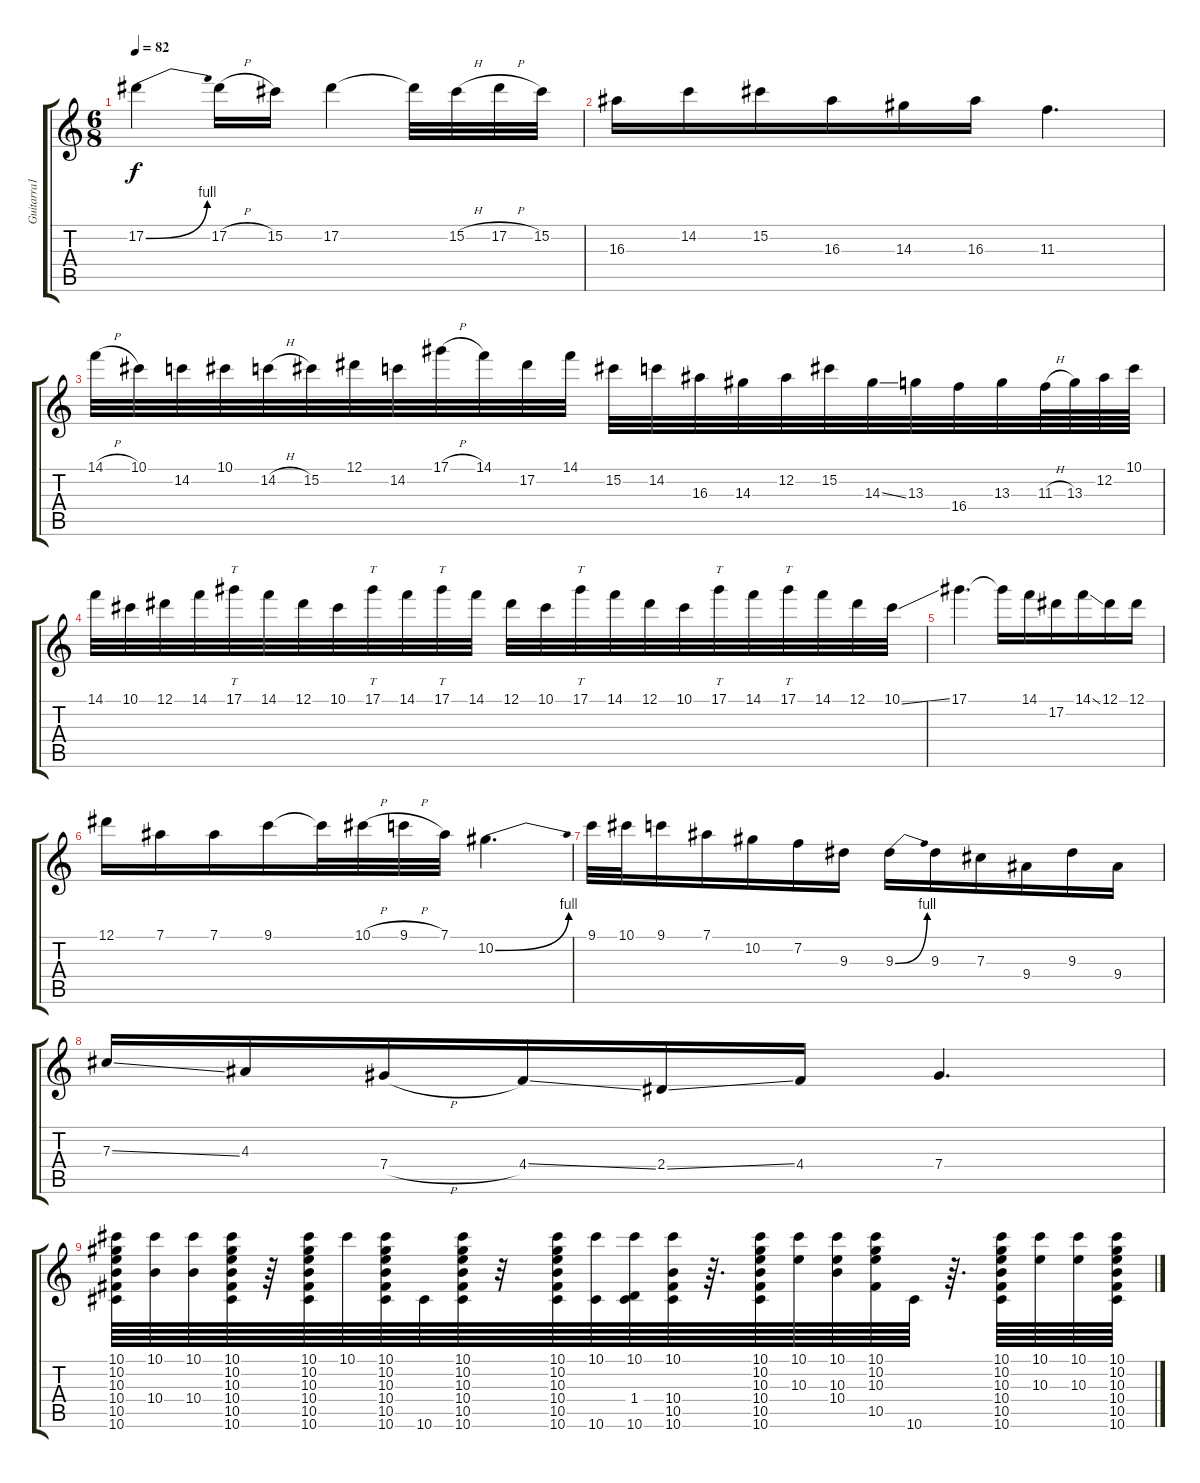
\track ("Guitarra1" "Guitarra1") {instrument distortionguitar}
\staff {score tabs}
\tuning (Eb4 Bb3 Gb3 Db3 Ab2 Eb2) {hide}
\ts (6 8)
\tempo 82
\clef g2
\ks c
17.2{be (bend 0 0 60 4)}.4{dy f} 17.2{h}.16 15.2.16 17.2.4 17.2{t}.32 15.2{h}.32 17.2{h}.32 15.2.32 |
16.3.16{volume 7} 14.2.16 15.2.16 16.3.16 14.3.16 16.3.16 11.3.4{d} |
14.1{h}.32 10.1.32 14.2.32 10.1.32 14.2{h}.32 15.2.32 12.1.32 14.2.32 17.1{h}.32 14.1.32 17.2.32 14.1.32 15.2.32 14.2.32 16.3.32 14.3.32 12.2.32 15.2.32 14.3{ss}.32 13.3.32 16.4.32 13.3.32 11.3{h}.64 13.3.64 12.2.64 10.1.64 |
14.1.32 10.1.32 12.1.32 14.1.32 17.1.32{tt} 14.1.32 12.1.32 10.1.32 17.1.32{tt} 14.1.32 17.1.32{tt} 14.1.32 12.1.32 10.1.32 17.1.32{tt} 14.1.32 12.1.32 10.1.32 17.1.32{tt} 14.1.32 17.1.32{tt} 14.1.32 12.1.32 10.1{ss}.32 |
17.1.4{d} 17.1{t}.16 14.1.16 17.2.16 14.1{ss}.16 12.1.16 12.1.16 |
12.1.16 7.1.16 7.1.16 9.1.16 9.1{t}.32 10.1{h}.32 9.1{h}.32 7.1.32 10.2{be (bend 0 0 60 4)}.4{d} |
9.1.32{volume 0} 10.1.32 9.1.16 7.1.16 10.2.16 7.2.16 9.3.16 9.3{be (bend 0 0 60 4)}.16 9.3.16 7.3.16 9.4.16 9.3.16 9.4.16 |
7.3{ss}.16 4.3.16 7.4{h}.16 4.4{ss}.16 2.4{ss}.16 4.4.16 7.4.4{d} |
(10.1 10.2 10.3 10.4 10.5 10.6).64 (10.1 10.4).64 (10.1 10.4).64 (10.1 10.2 10.3 10.4 10.5 10.6).64 r.64 (10.1 10.2 10.3 10.4 10.5 10.6).64 10.1.64 (10.1 10.2 10.3 10.4 10.5 10.6).64 10.6.64 (10.1 10.2 10.3 10.4 10.5 10.6).64 r.32 (10.1 10.2 10.3 10.4 10.5 10.6).64 (10.1 10.6).64 (10.1 1.4 10.6).64 (10.1 10.4 10.5 10.6).64 r.64{d} (10.1 10.2 10.3 10.4 10.5 10.6).64 (10.1 10.3).64 (10.1 10.3 10.4).64 (10.1 10.2 10.3 10.5).64 10.6.64 r.64{d} (10.1 10.2 10.3 10.4 10.5 10.6).64 (10.1 10.3).64 (10.1 10.3).64 (10.1 10.2 10.3 10.4 10.5 10.6).64
